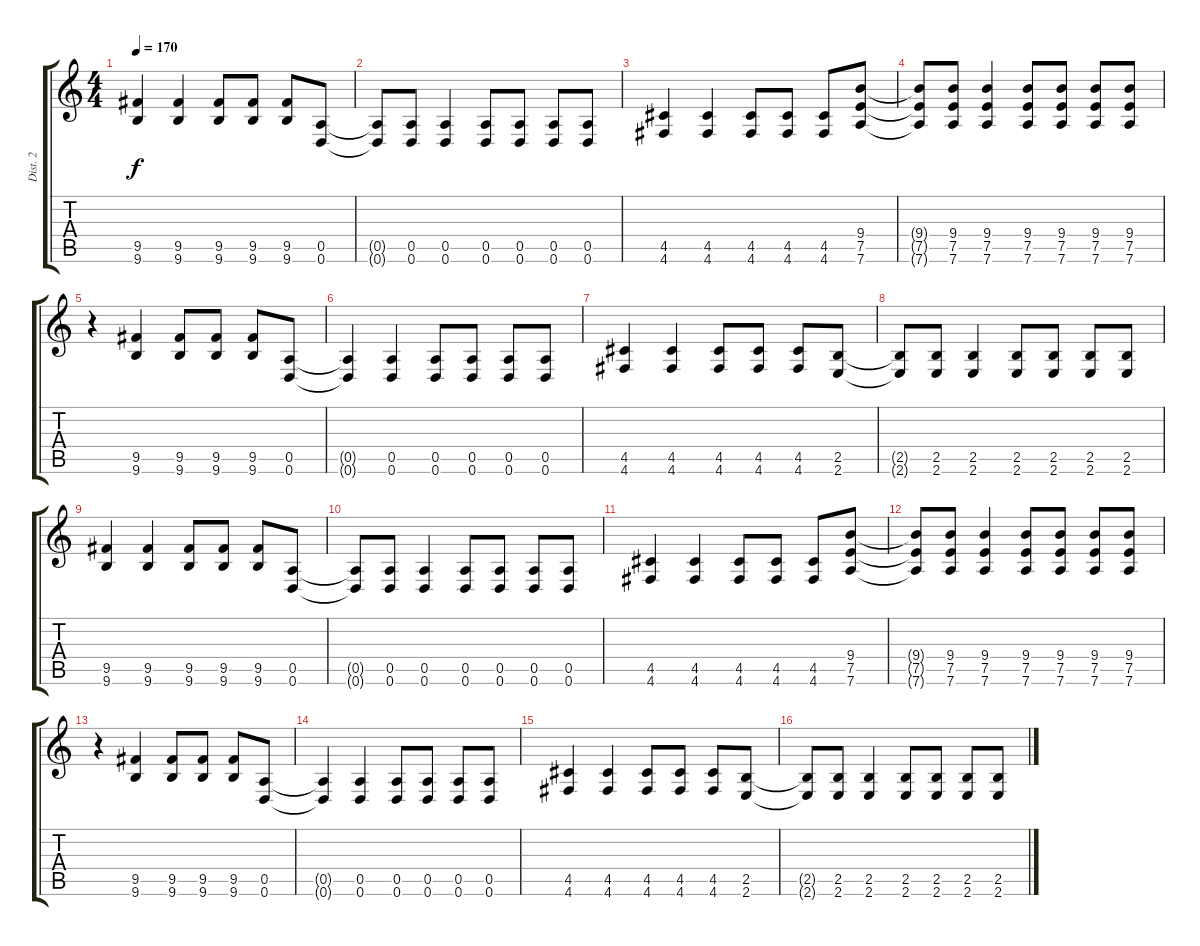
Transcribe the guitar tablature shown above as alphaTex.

\track ("Dist. 2" "Dist. 2") {instrument overdrivenguitar}
\staff {score tabs}
\tuning (E4 B3 G3 D3 A2 D2) {hide}
\ts (4 4)
\tempo 170
\clef g2
\ks c
(9.5 9.6).4{dy f} (9.5 9.6).4 (9.5 9.6).8 (9.5 9.6).8 (9.5 9.6).8 (0.5 0.6).8 |
(0.5{t} 0.6{t}).8 (0.5 0.6).8 (0.5 0.6).4 (0.5 0.6).8 (0.5 0.6).8 (0.5 0.6).8 (0.5 0.6).8 |
(4.5 4.6).4 (4.5 4.6).4 (4.5 4.6).8 (4.5 4.6).8 (4.5 4.6).8 (9.4 7.5 7.6).8 |
(9.4{t} 7.5{t} 7.6{t}).8 (9.4 7.5 7.6).8 (9.4 7.5 7.6).4 (9.4 7.5 7.6).8 (9.4 7.5 7.6).8 (9.4 7.5 7.6).8 (9.4 7.5 7.6).8 |
r.4 (9.5 9.6).4 (9.5 9.6).8 (9.5 9.6).8 (9.5 9.6).8 (0.5 0.6).8 |
(0.5{t} 0.6{t}).4 (0.5 0.6).4 (0.5 0.6).8 (0.5 0.6).8 (0.5 0.6).8 (0.5 0.6).8 |
(4.5 4.6).4 (4.5 4.6).4 (4.5 4.6).8 (4.5 4.6).8 (4.5 4.6).8 (2.5 2.6).8 |
(2.5{t} 2.6{t}).8 (2.5 2.6).8 (2.5 2.6).4 (2.5 2.6).8 (2.5 2.6).8 (2.5 2.6).8 (2.5 2.6).8 |
(9.5 9.6).4 (9.5 9.6).4 (9.5 9.6).8 (9.5 9.6).8 (9.5 9.6).8 (0.5 0.6).8 |
(0.5{t} 0.6{t}).8 (0.5 0.6).8 (0.5 0.6).4 (0.5 0.6).8 (0.5 0.6).8 (0.5 0.6).8 (0.5 0.6).8 |
(4.5 4.6).4 (4.5 4.6).4 (4.5 4.6).8 (4.5 4.6).8 (4.5 4.6).8 (9.4 7.5 7.6).8 |
(9.4{t} 7.5{t} 7.6{t}).8 (9.4 7.5 7.6).8 (9.4 7.5 7.6).4 (9.4 7.5 7.6).8 (9.4 7.5 7.6).8 (9.4 7.5 7.6).8 (9.4 7.5 7.6).8 |
r.4 (9.5 9.6).4 (9.5 9.6).8 (9.5 9.6).8 (9.5 9.6).8 (0.5 0.6).8 |
(0.5{t} 0.6{t}).4 (0.5 0.6).4 (0.5 0.6).8 (0.5 0.6).8 (0.5 0.6).8 (0.5 0.6).8 |
(4.5 4.6).4 (4.5 4.6).4 (4.5 4.6).8 (4.5 4.6).8 (4.5 4.6).8 (2.5 2.6).8 |
(2.5{t} 2.6{t}).8 (2.5 2.6).8 (2.5 2.6).4 (2.5 2.6).8 (2.5 2.6).8 (2.5 2.6).8 (2.5 2.6).8
